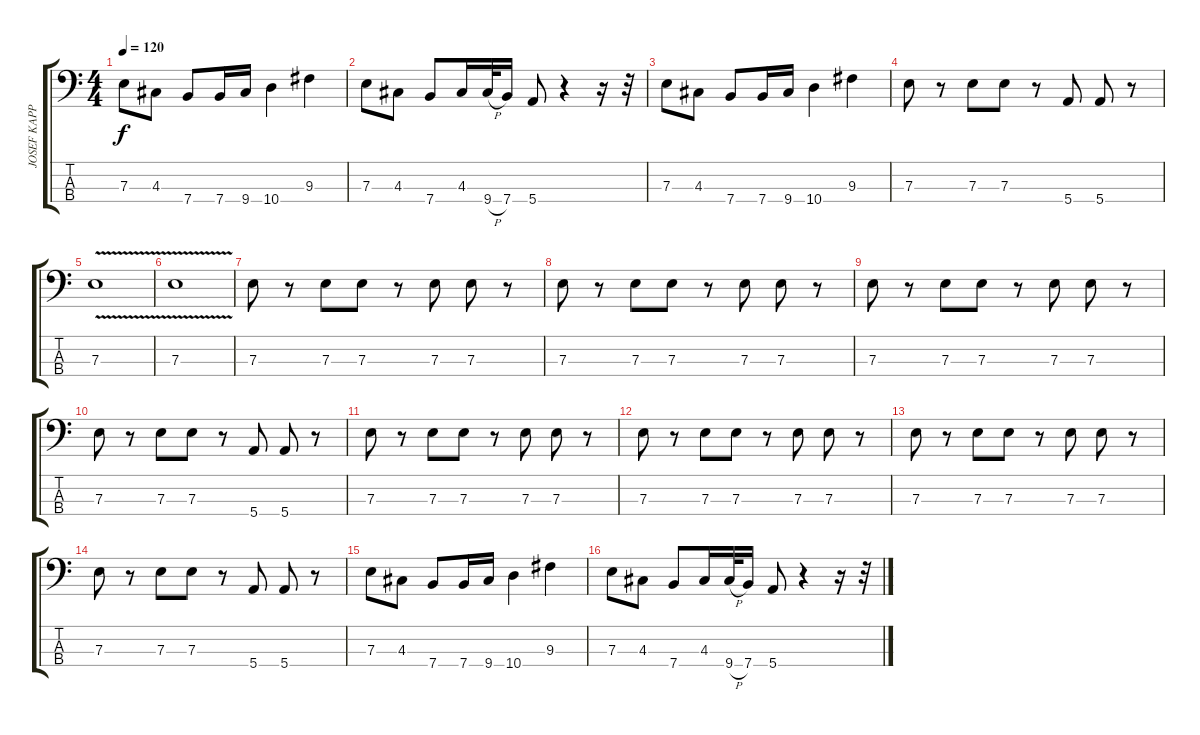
\track ("JOSEF KAPPL" "JOSEF KAPP") {instrument electricbassfinger}
\staff {score tabs}
\tuning (G2 D2 A1 E1) {hide}
\ts (4 4)
\tempo 120
\clef f4
\ks c
7.3.8{dy f} 4.3.8 7.4.8 7.4.16 9.4.16 10.4.4 9.3.4 |
7.3.8 4.3.8 7.4.8 4.3.16 9.4{h}.32 7.4.16 5.4.8 r.4 r.16 r.32 |
7.3.8 4.3.8 7.4.8 7.4.16 9.4.16 10.4.4 9.3.4 |
7.3.8 r.8 7.3.8 7.3.8 r.8 5.4.8 5.4.8 r.8 |
7.3{v}.1 |
7.3{v}.1 |
7.3.8 r.8 7.3.8 7.3.8 r.8 7.3.8 7.3.8 r.8 |
7.3.8 r.8 7.3.8 7.3.8 r.8 7.3.8 7.3.8 r.8 |
7.3.8 r.8 7.3.8 7.3.8 r.8 7.3.8 7.3.8 r.8 |
7.3.8 r.8 7.3.8 7.3.8 r.8 5.4.8 5.4.8 r.8 |
7.3.8 r.8 7.3.8 7.3.8 r.8 7.3.8 7.3.8 r.8 |
7.3.8 r.8 7.3.8 7.3.8 r.8 7.3.8 7.3.8 r.8 |
7.3.8 r.8 7.3.8 7.3.8 r.8 7.3.8 7.3.8 r.8 |
7.3.8 r.8 7.3.8 7.3.8 r.8 5.4.8 5.4.8 r.8 |
7.3.8 4.3.8 7.4.8 7.4.16 9.4.16 10.4.4 9.3.4 |
7.3.8 4.3.8 7.4.8 4.3.16 9.4{h}.32 7.4.16 5.4.8 r.4 r.16 r.32
